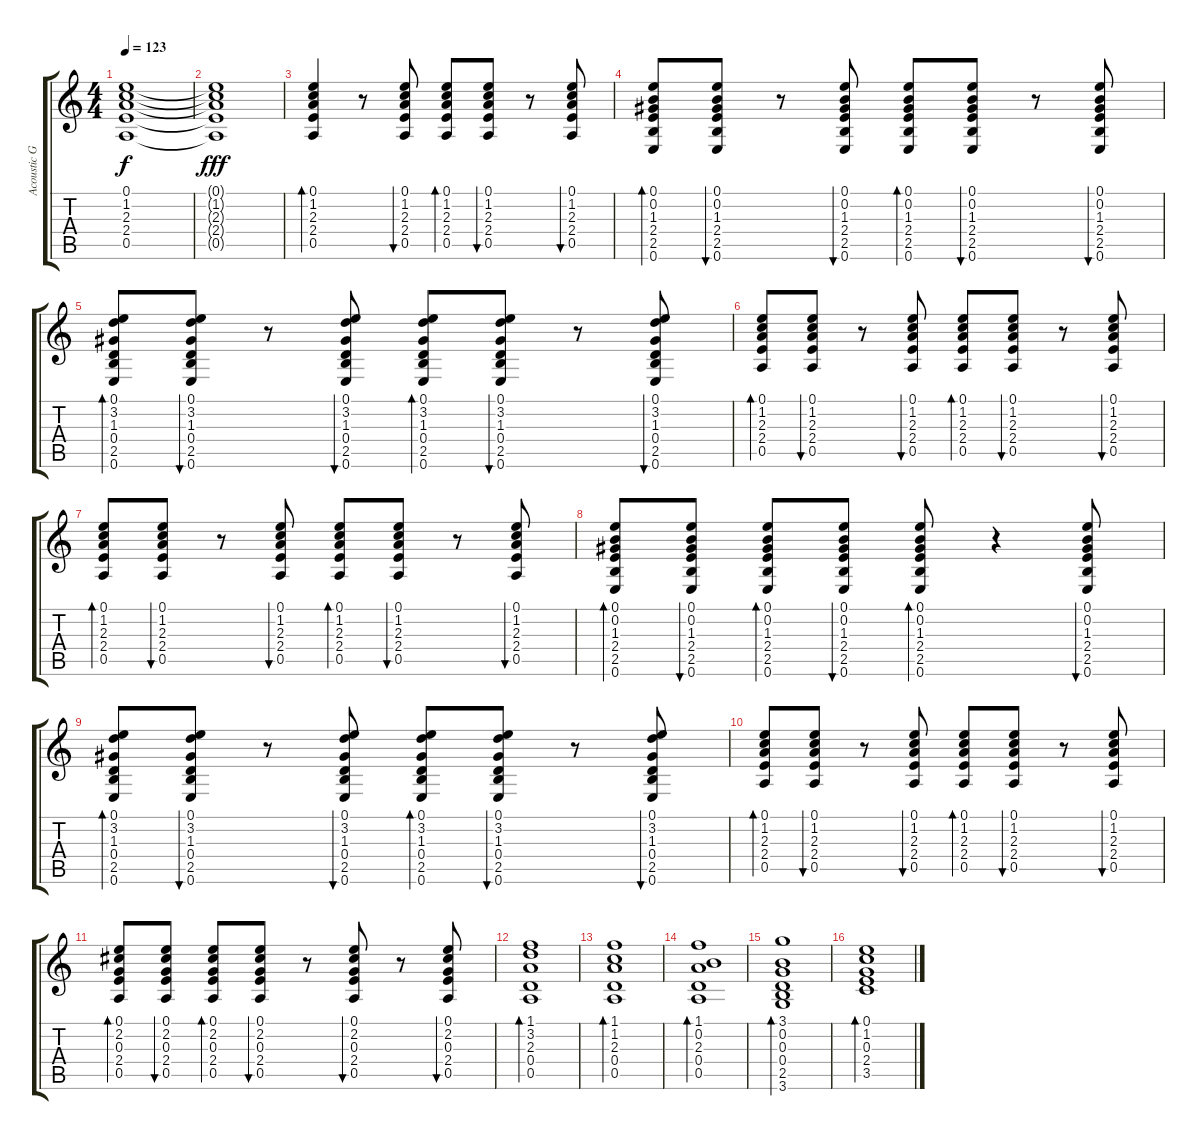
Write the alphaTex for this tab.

\track ("Acoustic Gtr." "Acoustic G") {instrument acousticguitarsteel}
\staff {score tabs}
\tuning (E4 B3 G3 D3 A2 E2) {hide}
\ts (4 4)
\tempo 123
\clef g2
\ks c
(0.1{t} 1.2{t} 2.3{t} 2.4{t} 0.5{t}).1{dy f} |
(0.1{t} 1.2{t} 2.3{t} 2.4{t} 0.5{t}).1{dy fff} |
(0.1 1.2 2.3 2.4 0.5).4{bd 120} r.8 (0.1 1.2 2.3 2.4 0.5).8{bu 60} (0.1 1.2 2.3 2.4 0.5).8{bd 60} (0.1 1.2 2.3 2.4 0.5).8{bu 60} r.8 (0.1 1.2 2.3 2.4 0.5).8{bu 60} |
(0.1 0.2 1.3 2.4 2.5 0.6).8{bd 60} (0.1 0.2 1.3 2.4 2.5 0.6).8{bu 60} r.8 (0.1 0.2 1.3 2.4 2.5 0.6).8{bu 60} (0.1 0.2 1.3 2.4 2.5 0.6).8{bd 60} (0.1 0.2 1.3 2.4 2.5 0.6).8{bu 60} r.8 (0.1 0.2 1.3 2.4 2.5 0.6).8{bu 60} |
(0.1 3.2 1.3 0.4 2.5 0.6).8{bd 60} (0.1 3.2 1.3 0.4 2.5 0.6).8{bu 60} r.8 (0.1 3.2 1.3 0.4 2.5 0.6).8{bu 60} (0.1 3.2 1.3 0.4 2.5 0.6).8{bd 60} (0.1 3.2 1.3 0.4 2.5 0.6).8{bu 60} r.8 (0.1 3.2 1.3 0.4 2.5 0.6).8{bu 60} |
(0.1 1.2 2.3 2.4 0.5).8{bd 60} (0.1 1.2 2.3 2.4 0.5).8{bu 60} r.8 (0.1 1.2 2.3 2.4 0.5).8{bu 60} (0.1 1.2 2.3 2.4 0.5).8{bd 60} (0.1 1.2 2.3 2.4 0.5).8{bu 60} r.8 (0.1 1.2 2.3 2.4 0.5).8{bu 60} |
(0.1 1.2 2.3 2.4 0.5).8{bd 60} (0.1 1.2 2.3 2.4 0.5).8{bu 60} r.8 (0.1 1.2 2.3 2.4 0.5).8{bu 60} (0.1 1.2 2.3 2.4 0.5).8{bd 60} (0.1 1.2 2.3 2.4 0.5).8{bu 60} r.8 (0.1 1.2 2.3 2.4 0.5).8{bu 60} |
(0.1 0.2 1.3 2.4 2.5 0.6).8{bd 60} (0.1 0.2 1.3 2.4 2.5 0.6).8{bu 60} (0.1 0.2 1.3 2.4 2.5 0.6).8{bd 60} (0.1 0.2 1.3 2.4 2.5 0.6).8{bu 60} (0.1 0.2 1.3 2.4 2.5 0.6).8{bd 60} r.4 (0.1 0.2 1.3 2.4 2.5 0.6).8{bu 60} |
(0.1 3.2 1.3 0.4 2.5 0.6).8{bd 60} (0.1 3.2 1.3 0.4 2.5 0.6).8{bu 60} r.8 (0.1 3.2 1.3 0.4 2.5 0.6).8{bu 60} (0.1 3.2 1.3 0.4 2.5 0.6).8{bd 60} (0.1 3.2 1.3 0.4 2.5 0.6).8{bu 60} r.8 (0.1 3.2 1.3 0.4 2.5 0.6).8{bu 60} |
(0.1 1.2 2.3 2.4 0.5).8{bd 60} (0.1 1.2 2.3 2.4 0.5).8{bu 60} r.8 (0.1 1.2 2.3 2.4 0.5).8{bu 60} (0.1 1.2 2.3 2.4 0.5).8{bd 60} (0.1 1.2 2.3 2.4 0.5).8{bu 60} r.8 (0.1 1.2 2.3 2.4 0.5).8{bu 60} |
(0.1 2.2 0.3 2.4 0.5).8{bd 60} (0.1 2.2 0.3 2.4 0.5).8{bu 60} (0.1 2.2 0.3 2.4 0.5).8{bd 60} (0.1 2.2 0.3 2.4 0.5).8{bu 60} r.8 (0.1 2.2 0.3 2.4 0.5).8{bu 60} r.8 (0.1 2.2 0.3 2.4 0.5).8{bu 60} |
(1.1 3.2 2.3 0.4 0.5).1{bd 60} |
(1.1 1.2 2.3 0.4 0.5).1{bd 60} |
(1.1 0.2 2.3 0.4 0.5).1{bd 60} |
(3.1 0.2 0.3 0.4 2.5 3.6).1{bd 60} |
(0.1 1.2 0.3 2.4 3.5).1{bd 60}
